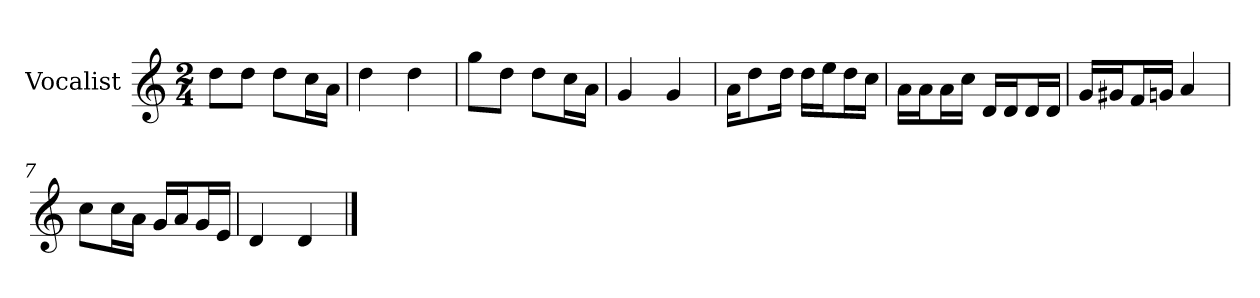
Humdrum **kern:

**kern
*part1
*staff1
*I"Vocalist
*k[]
*C:
*M2/4
=
8ddL
8ddJ
8ddL
16ccL
16aJJ
=1
4dd
4dd
=2
8ggL
8ddJ
8ddL
16ccL
16aJJ
=3
4g
4g
=4
16aKL
8dd
16ddJk
16ddLL
16eeJ
16ddL
16ccJJ
=5
16aLL
16aJ
16aL
16ccJJ
16dLL
16dJ
16dL
16dJJ
=6
16gLL
16g#XJ
16fL
16gnJJ
4a
=7
8ccL
16ccL
16aJJ
16gLL
16aJ
16gL
16eJJ
=8
4d
4d
==
*-
